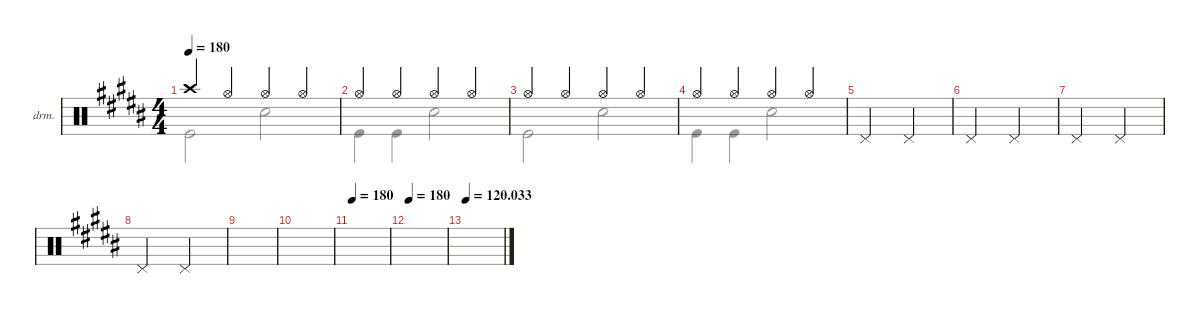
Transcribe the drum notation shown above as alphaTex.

\defaultSystemsLayout 4
\hideDynamics
\bracketExtendMode nobrackets
\firstSystemTrackNameOrientation horizontal
\otherSystemsTrackNameOrientation horizontal
\track ("Drums" "drm.") {instrument percussion}
\staff {score}
\articulation defaults
\voice
\ts (4 4)
\tempo 180
\clef neutral
\ks b "Crash high (hit)".4{dy mf} "Hi-Hat (open)".4 "Hi-Hat (open)".4 "Hi-Hat (open)".4
|
"Hi-Hat (open)".4 "Hi-Hat (open)".4 "Hi-Hat (open)".4 "Hi-Hat (open)".4 |
"Hi-Hat (open)".4 "Hi-Hat (open)".4 "Hi-Hat (open)".4 "Hi-Hat (open)".4 |
"Hi-Hat (open)".4 "Hi-Hat (open)".4 "Hi-Hat (open)".4 "Hi-Hat (open)".4 |
"Pedal Hi-Hat (hit)".2 "Pedal Hi-Hat (hit)".2 |
"Pedal Hi-Hat (hit)".2 "Pedal Hi-Hat (hit)".2 |
"Pedal Hi-Hat (hit)".2 "Pedal Hi-Hat (hit)".2 |
"Pedal Hi-Hat (hit)".2 "Pedal Hi-Hat (hit)".2 |
|
|
\tempo 180
|
\tempo 180
|
\tempo
120.033 |
|
|
\voice
\clef neutral
\ottava regular
\simile none
\ks b "Kick (hit)".2{dy mf} "Snare (hit) 2".2
|
"Kick (hit)".4 "Kick (hit)".4 "Snare (hit) 2".2 |
"Kick (hit)".2 "Snare (hit) 2".2 |
"Kick (hit)".4 "Kick (hit)".4 "Snare (hit) 2".2 |
|
|
|
|
|
|
|
|
|
|
|
